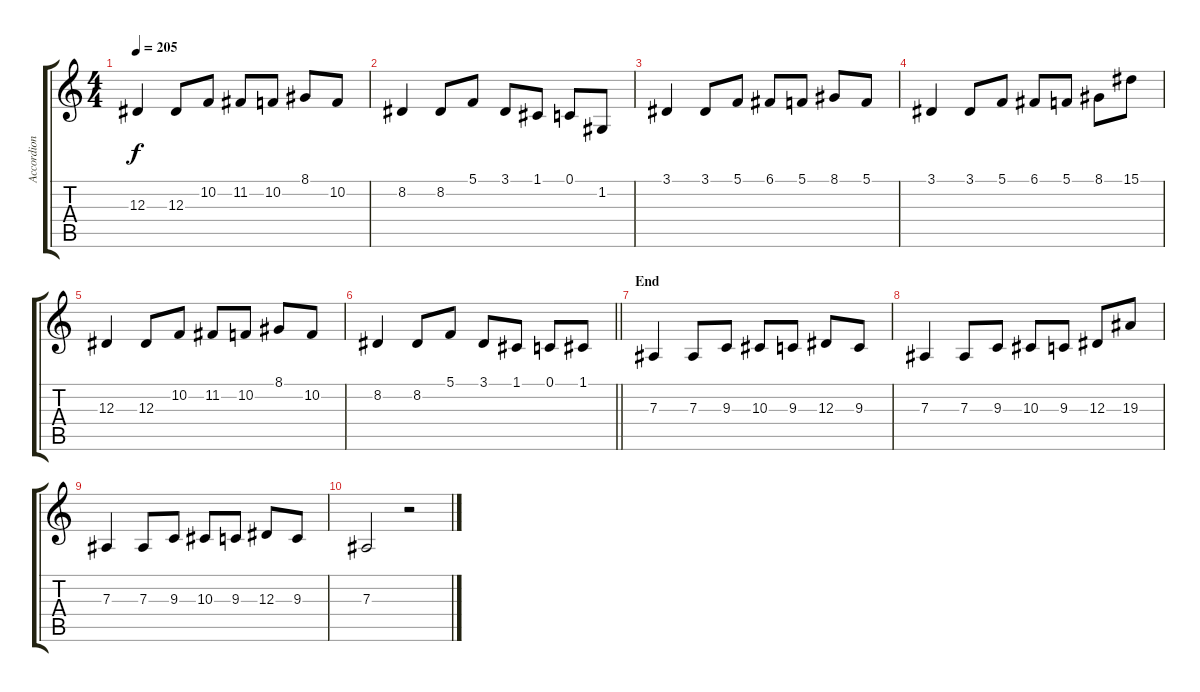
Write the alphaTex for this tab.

\track ("Accordion" "Accordion") {instrument accordion}
\staff {score tabs}
\tuning (C4 G3 Eb3 Bb2 F2 C2) {hide}
\ts (4 4)
\tempo 205
\clef g2
\ks c
12.3.4{dy f} 12.3.8 10.2.8 11.2.8 10.2.8 8.1.8 10.2.8 |
8.2.4 8.2.8 5.1.8 3.1.8 1.1.8 0.1.8 1.2.8 |
3.1.4 3.1.8 5.1.8 6.1.8 5.1.8 8.1.8 5.1.8 |
3.1.4 3.1.8 5.1.8 6.1.8 5.1.8 8.1.8 15.1.8 |
12.3.4 12.3.8 10.2.8 11.2.8 10.2.8 8.1.8 10.2.8 |
\barLineRight lightlight
8.2.4 8.2.8 5.1.8 3.1.8 1.1.8 0.1.8 1.1.8 |
\section ("" "End")
7.3.4 7.3.8 9.3.8 10.3.8 9.3.8 12.3.8 9.3.8 |
7.3.4 7.3.8 9.3.8 10.3.8 9.3.8 12.3.8 19.3.8 |
7.3.4 7.3.8 9.3.8 10.3.8 9.3.8 12.3.8 9.3.8 |
7.3.2 r.2
